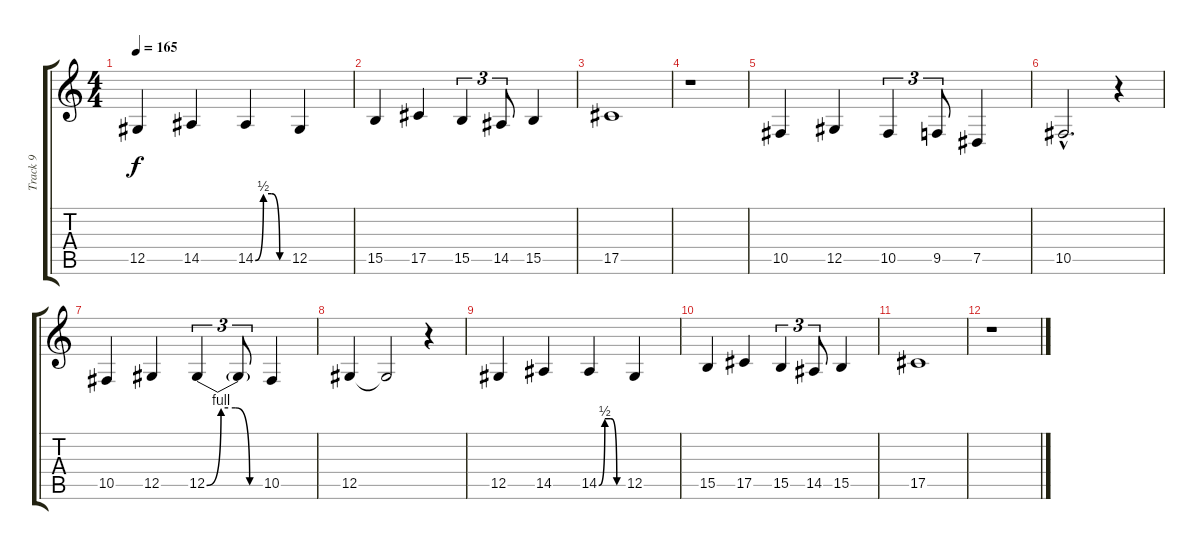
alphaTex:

\track ("Track 9" "Track 9") {instrument lead2sawtooth}
\staff {score tabs}
\tuning (Eb4 Bb3 Gb3 Db3 Ab2 Eb2) {hide}
\ts (4 4)
\tempo 165
\clef g2
\ks c
12.5.4{dy f} 14.5.4 14.5{be (custom 0 0 15 2 30 2 45 0 60 0)}.4 12.5.4 |
15.5.4 17.5.4 15.5.4{tu (3 2)} 14.5.8{tu (3 2)} 15.5.4 |
17.5.1 |
r.1 |
10.5.4 12.5.4 10.5.4{tu (3 2)} 9.5.8{tu (3 2)} 7.5.4 |
10.5{hac}.2{d} r.4 |
10.5.4 12.5.4 12.5{be (custom 0 0 15 4 30 4 45 0 60 0)}.4{tu (3 2)} 12.5{t}.8{tu (3 2)} 10.5.4 |
12.5.4 12.5{t}.2 r.4 |
12.5.4 14.5.4 14.5{be (custom 0 0 15 2 30 2 45 0 60 0)}.4 12.5.4 |
15.5.4 17.5.4 15.5.4{tu (3 2)} 14.5.8{tu (3 2)} 15.5.4 |
17.5.1 |
r.1
